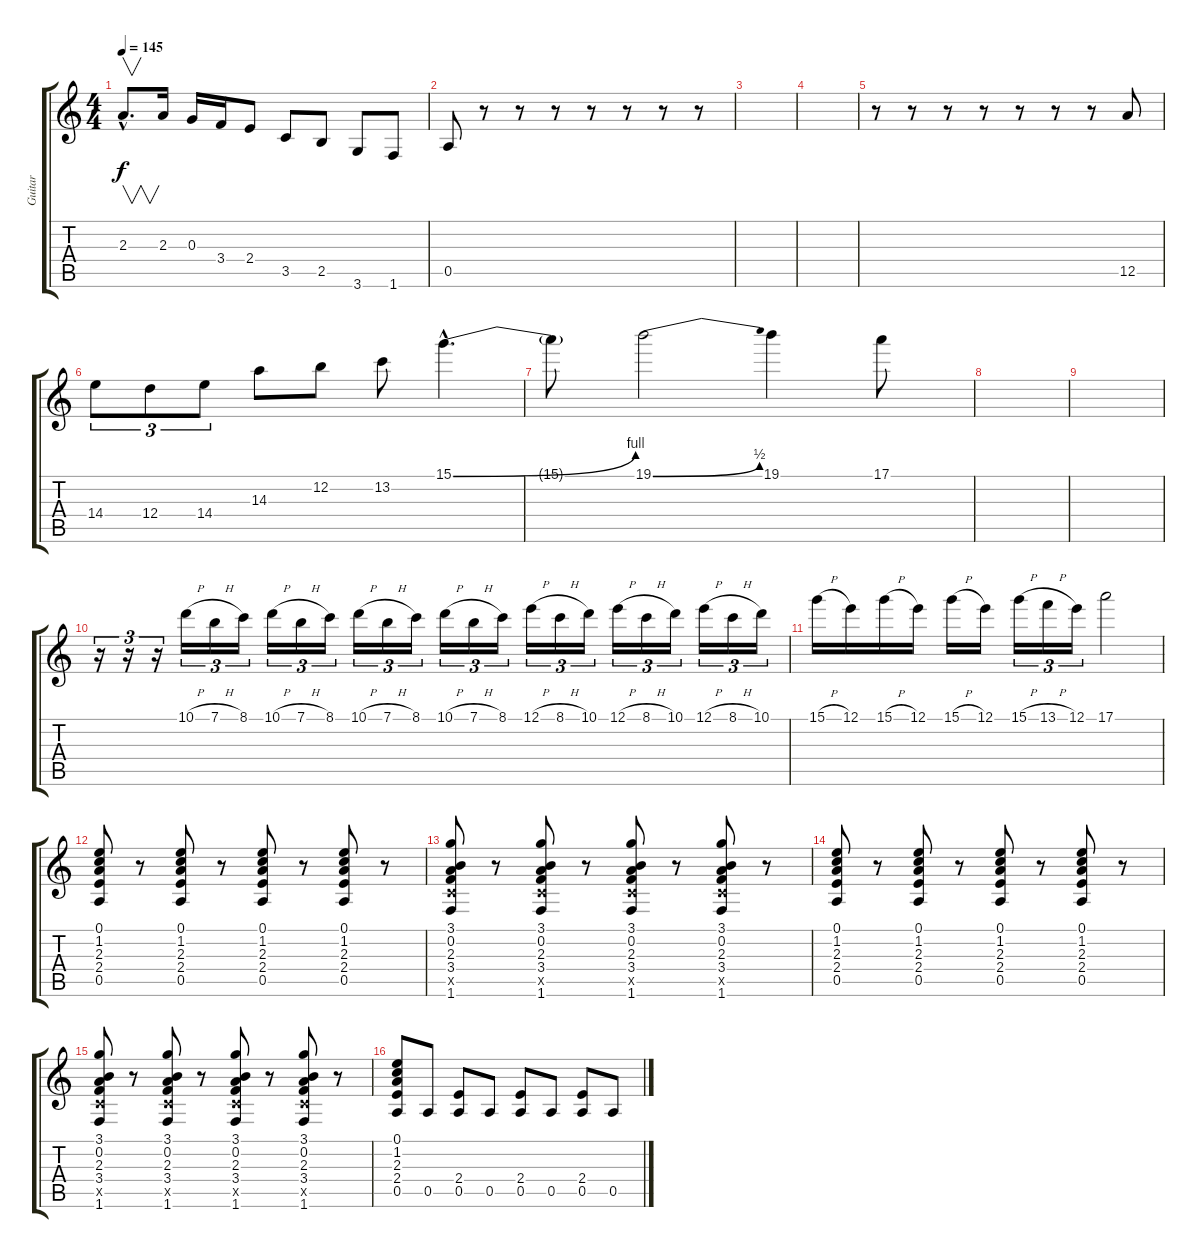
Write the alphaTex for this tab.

\track ("Guitar" "Guitar") {instrument overdrivenguitar}
\staff {score tabs}
\tuning (E4 B3 G3 D3 A2 E2) {hide}
\ts (4 4)
\tempo 145
\clef g2
\ks c
2.3{hac}.8{v d dy f} 2.3.16 0.3.16 3.4.16 2.4.8 3.5.8 2.5.8 3.6.8 1.6.8 |
0.5.8 r.8 r.8 r.8 r.8 r.8 r.8 r.8 |
|
|
r.8 r.8 r.8 r.8 r.8 r.8 r.8 12.5.8 |
14.4.8{tu (3 2)} 12.4.8{tu (3 2)} 14.4.8{tu (3 2)} 14.3.8 12.2.8 13.2.8 15.1{be (bend 0 0 60 4) hac}.4{d} |
15.1{t}.8 19.1{be (bend 0 0 60 2)}.2 19.1.4 17.1.8 |
|
|
r.16{tu (3 2)} r.16{tu (3 2)} r.16{tu (3 2)} 10.1{h}.16{tu (3 2)} 7.1{h}.16{tu (3 2)} 8.1.16{tu (3 2)} 10.1{h}.16{tu (3 2)} 7.1{h}.16{tu (3 2)} 8.1.16{tu (3 2)} 10.1{h}.16{tu (3 2)} 7.1{h}.16{tu (3 2)} 8.1.16{tu (3 2)} 10.1{h}.16{tu (3 2)} 7.1{h}.16{tu (3 2)} 8.1.16{tu (3 2)} 12.1{h}.16{tu (3 2)} 8.1{h}.16{tu (3 2)} 10.1.16{tu (3 2)} 12.1{h}.16{tu (3 2)} 8.1{h}.16{tu (3 2)} 10.1.16{tu (3 2)} 12.1{h}.16{tu (3 2)} 8.1{h}.16{tu (3 2)} 10.1.16{tu (3 2)} |
15.1{h}.16 12.1.16 15.1{h}.16 12.1.16 15.1{h}.16 12.1.16 15.1{h}.16{tu (3 2)} 13.1{h}.16{tu (3 2)} 12.1.16{tu (3 2)} 17.1.2 |
(0.1 1.2 2.3 2.4 0.5).8 r.8 (0.1 1.2 2.3 2.4 0.5).8 r.8 (0.1 1.2 2.3 2.4 0.5).8 r.8 (0.1 1.2 2.3 2.4 0.5).8 r.8 |
(3.1 0.2 2.3 3.4 3.5{x} 1.6).8 r.8 (3.1 0.2 2.3 3.4 3.5{x} 1.6).8 r.8 (3.1 0.2 2.3 3.4 3.5{x} 1.6).8 r.8 (3.1 0.2 2.3 3.4 3.5{x} 1.6).8 r.8 |
(0.1 1.2 2.3 2.4 0.5).8 r.8 (0.1 1.2 2.3 2.4 0.5).8 r.8 (0.1 1.2 2.3 2.4 0.5).8 r.8 (0.1 1.2 2.3 2.4 0.5).8 r.8 |
(3.1 0.2 2.3 3.4 3.5{x} 1.6).8 r.8 (3.1 0.2 2.3 3.4 3.5{x} 1.6).8 r.8 (3.1 0.2 2.3 3.4 3.5{x} 1.6).8 r.8 (3.1 0.2 2.3 3.4 3.5{x} 1.6).8 r.8 |
(0.1 1.2 2.3 2.4 0.5).8 0.5.8 (2.4 0.5).8 0.5.8 (2.4 0.5).8 0.5.8 (2.4 0.5).8 0.5.8
